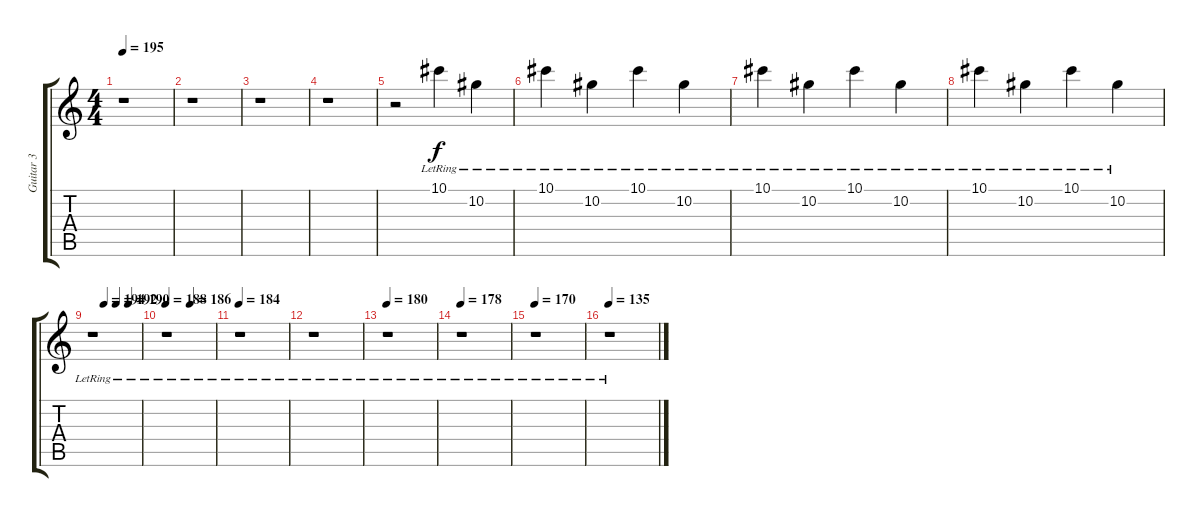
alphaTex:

\track ("Guitar 3" "Guitar 3") {instrument electricguitarclean}
\staff {score tabs}
\tuning (Eb4 Bb3 Gb3 Db3 Ab2 Db2) {hide}
\ts (4 4)
\tempo 195
\clef g2
\ks c
r.1{dy f} |
r.1 |
r.1 |
r.1 |
r.2 10.1{lr}.4{volume 11 instrument electricguitarclean} 10.2{lr}.4 |
10.1{lr}.4 10.2{lr}.4 10.1{lr}.4 10.2{lr}.4 |
10.1{lr}.4 10.2{lr}.4 10.1{lr}.4 10.2{lr}.4 |
10.1{lr}.4 10.2{lr}.4 10.1{lr}.4 10.2{lr}.4 |
\tempo (194 0.25)
\tempo (192 0.5)
\tempo (190 0.75)
r.1 |
\tempo 188
\tempo (186 0.5)
r.1 |
\tempo 184
r.1 |
r.1 |
\tempo 180
r.1 |
\tempo 178
r.1 |
\tempo 170
r.1 |
\tempo 135
r.1
